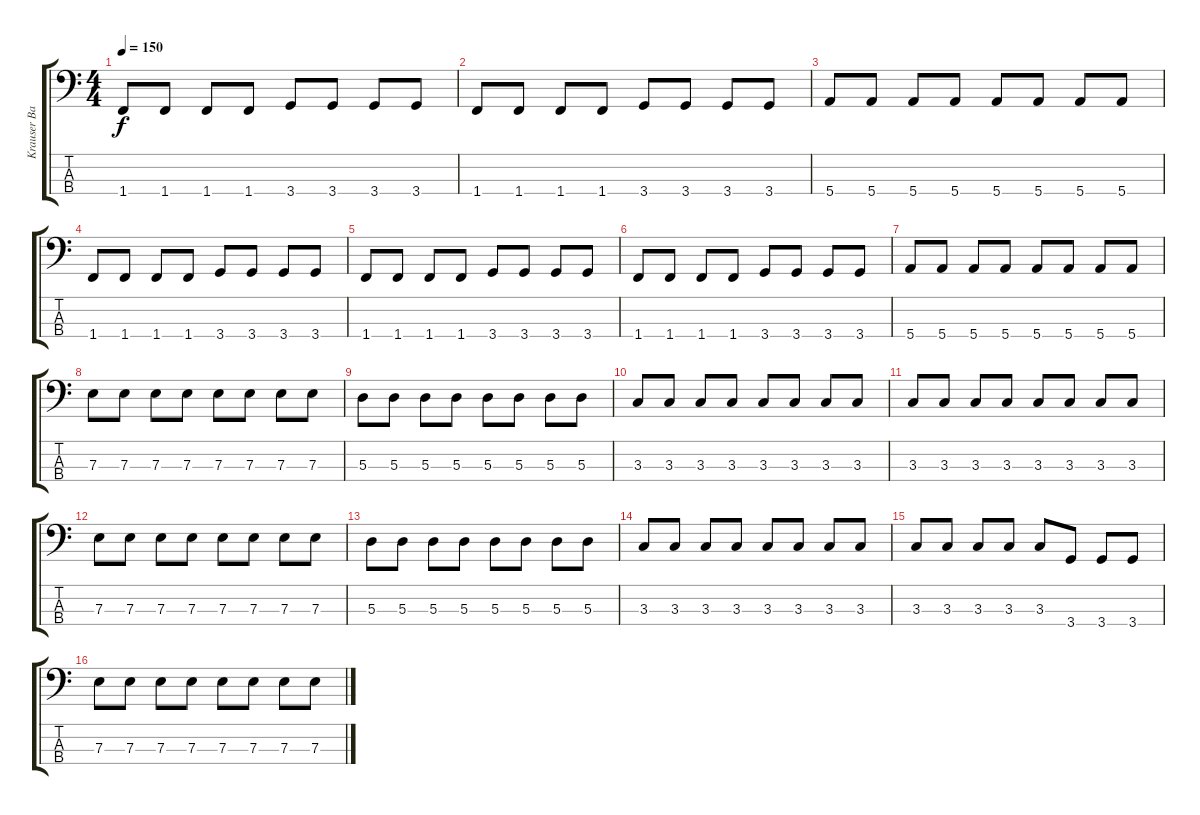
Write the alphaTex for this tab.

\track ("Krauser Bass" "Krauser Ba") {instrument electricbassfinger}
\staff {score tabs}
\tuning (G2 D2 A1 E1) {hide}
\ts (4 4)
\tempo 150
\clef f4
\ks c
1.4.8{dy f} 1.4.8 1.4.8 1.4.8 3.4.8 3.4.8 3.4.8 3.4.8 |
1.4.8 1.4.8 1.4.8 1.4.8 3.4.8 3.4.8 3.4.8 3.4.8 |
5.4.8 5.4.8 5.4.8 5.4.8 5.4.8 5.4.8 5.4.8 5.4.8 |
1.4.8 1.4.8 1.4.8 1.4.8 3.4.8 3.4.8 3.4.8 3.4.8 |
1.4.8 1.4.8 1.4.8 1.4.8 3.4.8 3.4.8 3.4.8 3.4.8 |
1.4.8 1.4.8 1.4.8 1.4.8 3.4.8 3.4.8 3.4.8 3.4.8 |
5.4.8 5.4.8 5.4.8 5.4.8 5.4.8 5.4.8 5.4.8 5.4.8 |
7.3.8 7.3.8 7.3.8 7.3.8 7.3.8 7.3.8 7.3.8 7.3.8 |
5.3.8 5.3.8 5.3.8 5.3.8 5.3.8 5.3.8 5.3.8 5.3.8 |
3.3.8 3.3.8 3.3.8 3.3.8 3.3.8 3.3.8 3.3.8 3.3.8 |
3.3.8 3.3.8 3.3.8 3.3.8 3.3.8 3.3.8 3.3.8 3.3.8 |
7.3.8 7.3.8 7.3.8 7.3.8 7.3.8 7.3.8 7.3.8 7.3.8 |
5.3.8 5.3.8 5.3.8 5.3.8 5.3.8 5.3.8 5.3.8 5.3.8 |
3.3.8 3.3.8 3.3.8 3.3.8 3.3.8 3.3.8 3.3.8 3.3.8 |
3.3.8 3.3.8 3.3.8 3.3.8 3.3.8 3.4.8 3.4.8 3.4.8 |
7.3.8 7.3.8 7.3.8 7.3.8 7.3.8 7.3.8 7.3.8 7.3.8
